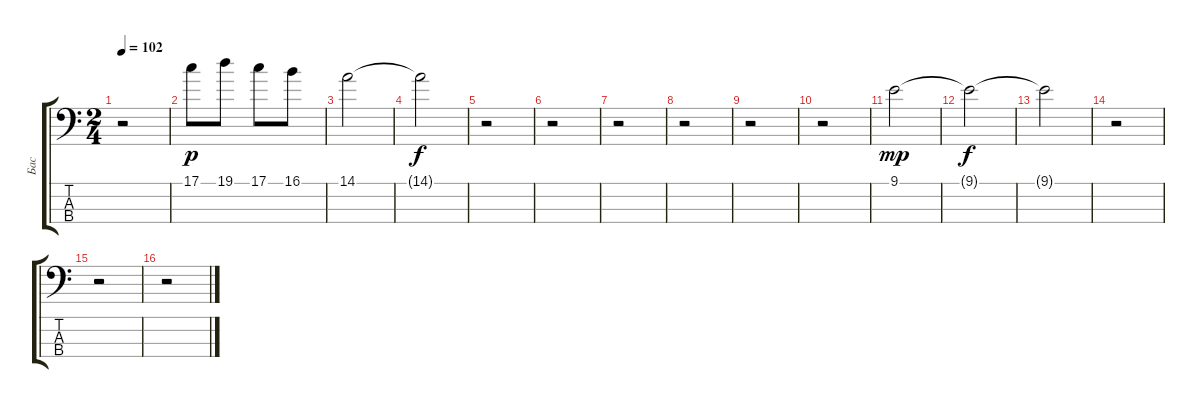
\track ("Бас" "Бас") {instrument fretlessbass}
\staff {score tabs}
\tuning (G2 D2 A1 E1) {hide}
\ts (2 4)
\tempo 102
\clef f4
\ks c
r.2{dy p} |
17.1.8 19.1.8 17.1.8 16.1.8 |
14.1.2 |
14.1{t}.2{dy f} |
r.2 |
r.2 |
r.2 |
r.2 |
r.2 |
r.2 |
9.1.2{dy mp} |
9.1{t}.2{dy f} |
9.1{t}.2 |
r.2 |
r.2 |
r.2
